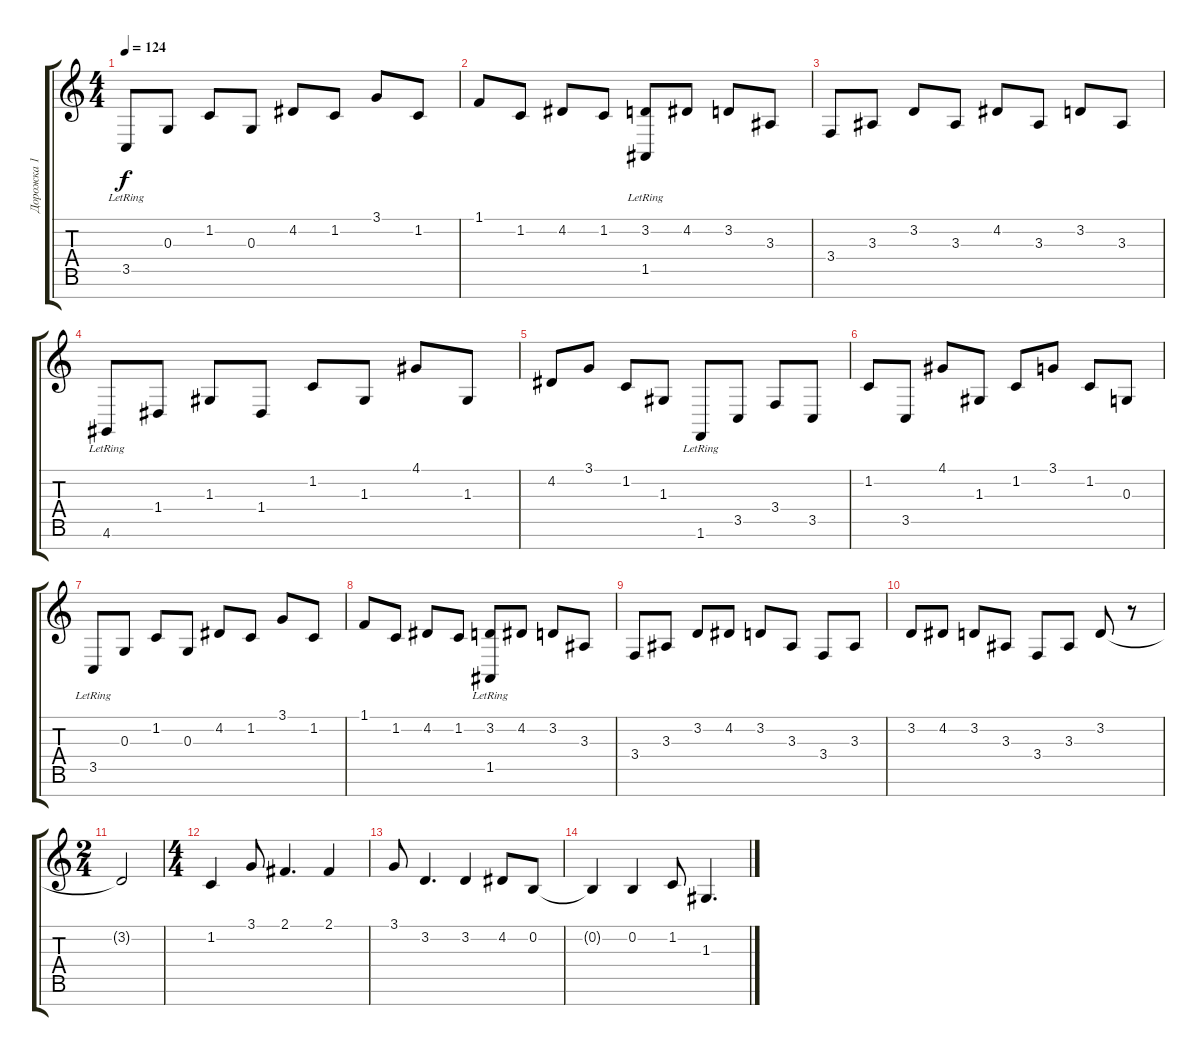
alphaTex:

\track ("Дорожка 1" "Дорожка 1") {instrument acousticgrandpiano}
\staff {score tabs}
\tuning (E4 B3 G3 D3 A2 E2 B1) {hide}
\ts (4 4)
\tempo 124
\clef g2
\ks c
3.5{lr}.8{dy f} 0.3.8 1.2.8 0.3.8 4.2.8 1.2.8 3.1.8 1.2.8 |
1.1.8 1.2.8 4.2.8 1.2.8 (3.2 1.5{lr}).8 4.2.8 3.2.8 3.3.8 |
3.4.8 3.3.8 3.2.8 3.3.8 4.2.8 3.3.8 3.2.8 3.3.8 |
4.6{lr}.8 1.4.8 1.3.8 1.4.8 1.2.8 1.3.8 4.1.8 1.3.8 |
4.2.8 3.1.8 1.2.8 1.3.8 1.6{lr}.8 3.5.8 3.4.8 3.5.8 |
1.2.8 3.5.8 4.1.8 1.3.8 1.2.8 3.1.8 1.2.8 0.3.8 |
3.5{lr}.8 0.3.8 1.2.8 0.3.8 4.2.8 1.2.8 3.1.8 1.2.8 |
1.1.8 1.2.8 4.2.8 1.2.8 (3.2 1.5{lr}).8 4.2.8 3.2.8 3.3.8 |
3.4.8 3.3.8 3.2.8 4.2.8 3.2.8 3.3.8 3.4.8 3.3.8 |
3.2.8 4.2.8 3.2.8 3.3.8 3.4.8 3.3.8 3.2.8 r.8 |
\ts (2 4)
3.2{t}.2 |
\ts (4 4)
1.2.4 3.1.8 2.1.4{d} 2.1.4 |
3.1.8 3.2.4{d} 3.2.4 4.2.8 0.2.8 |
0.2{t}.4 0.2.4 1.2.8 1.3.4{d}
